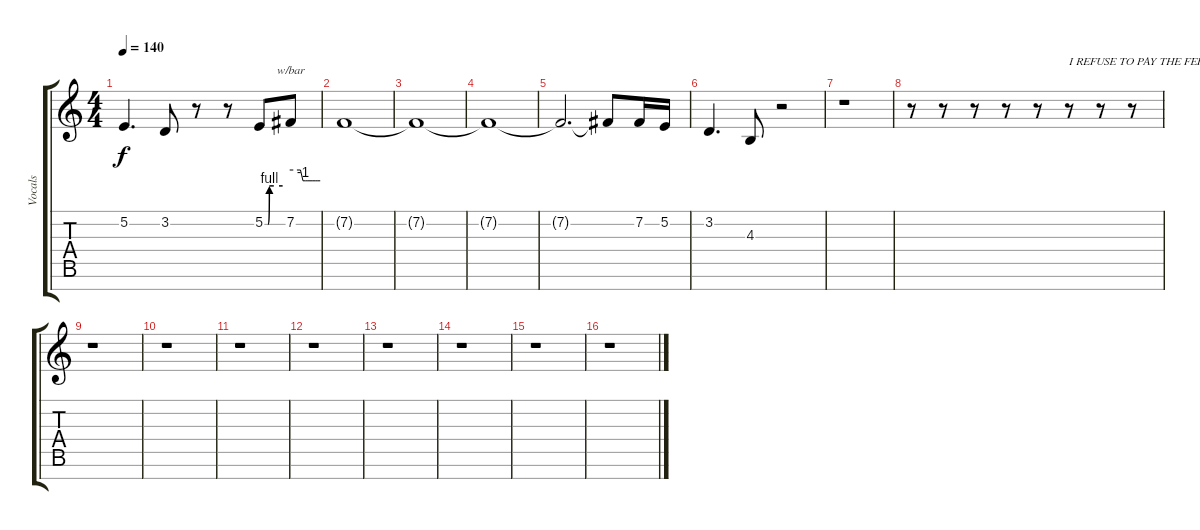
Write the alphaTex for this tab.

\track ("Vocals" "Vocals") {instrument synthvoice}
\staff {score tabs}
\tuning (E4 B3 G3 D3 A2 E2 B1) {hide}
\ts (4 4)
\tempo 140
\clef g2
\ks c
5.2{t}.4{d dy f} 3.2.8 r.8 r.8 5.2{be (custom 0 0 10 0 15 4 30 4 60 4)}.8 7.2.8{tbe (custom default 0 0 20 0 25 -4 30 -4 35 -4 45 -4 50 -4 55 -4 60 -4)} |
7.2{t}.1 |
7.2{t}.1 |
7.2{t}.1 |
7.2{t}.2{d} 7.2{t}.8 7.2.16 5.2.16 |
3.2.4{d} 4.3.8 r.2 |
r.1 |
r.8 r.8 r.8 r.8 r.8 r.8{txt "I REFUSE TO PAY THE FERRYMAAAAAN!"} r.8 r.8 |
r.1 |
r.1 |
r.1 |
r.1 |
r.1 |
r.1 |
r.1 |
r.1
